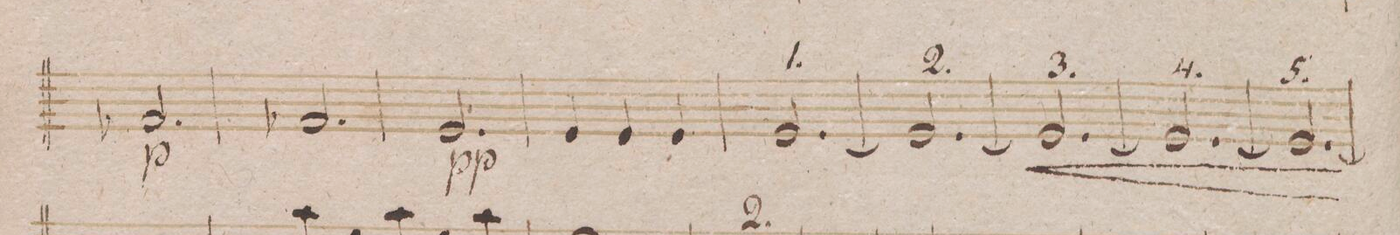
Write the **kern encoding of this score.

**kern	**dynam
*I"Fagotto 2do	*
*clefF4	*
*k[b-]	*
*met(c|)	*
*M3/4	*
2.AA-X/	p
=154	=154
2.AA-X/	.
=155	=155
2.GG/	pp
=156	=156
4GG/	.
4GG/	.
4GG/	.
=157	=157
[2.GG/	.
=158	=158
2.GG/_	.
=159	=159
2.GG/_	<
.	[
=160	=160
2.GG/_	.
=161	=161
2.GG/_	.
=162	=162
*-	*-
